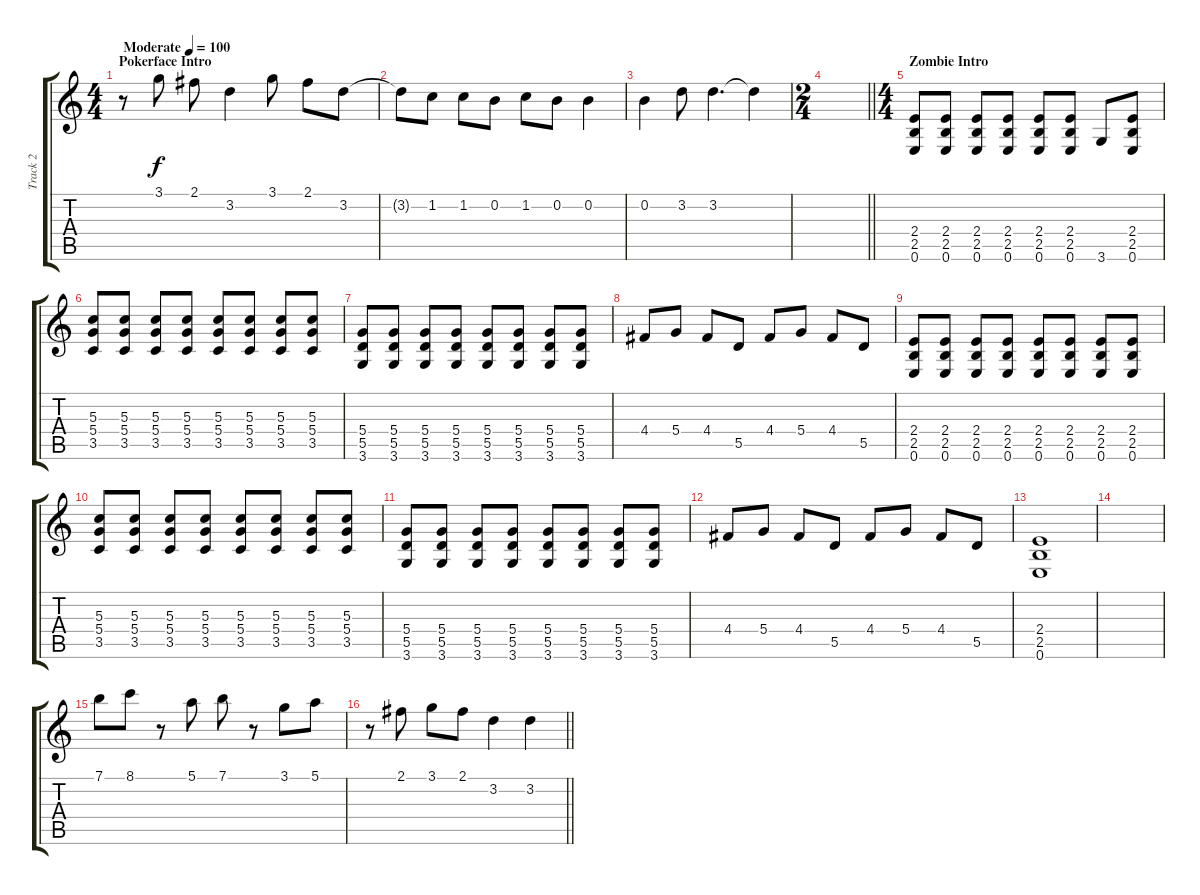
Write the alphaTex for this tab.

\track ("Track 2" "Track 2") {instrument overdrivenguitar}
\staff {score tabs}
\tuning (E4 B3 G3 D3 A2 E2) {hide}
\ts (4 4)
\section ("" "Pokerface Intro")
\tempo (100 "Moderate")
\clef g2
\ks c
r.8{dy f instrument electricguitarjazz} 3.1.8 2.1.8 3.2.4 3.1.8 2.1.8 3.2.8 |
3.2{t}.8 1.2.8 1.2.8 0.2.8 1.2.8 0.2.8 0.2.4 |
0.2.4 3.2.8 3.2.4{d} 3.2{t}.4 |
\ts (2 4)
\barLineRight lightlight
|
\ts (4 4)
\section ("" "Zombie Intro")
(2.4 2.5 0.6).8{instrument overdrivenguitar} (2.4 2.5 0.6).8 (2.4 2.5 0.6).8 (2.4 2.5 0.6).8 (2.4 2.5 0.6).8 (2.4 2.5 0.6).8 3.6.8 (2.4 2.5 0.6).8 |
(5.3 5.4 3.5).8 (5.3 5.4 3.5).8 (5.3 5.4 3.5).8 (5.3 5.4 3.5).8 (5.3 5.4 3.5).8 (5.3 5.4 3.5).8 (5.3 5.4 3.5).8 (5.3 5.4 3.5).8 |
(5.4 5.5 3.6).8 (5.4 5.5 3.6).8 (5.4 5.5 3.6).8 (5.4 5.5 3.6).8 (5.4 5.5 3.6).8 (5.4 5.5 3.6).8 (5.4 5.5 3.6).8 (5.4 5.5 3.6).8 |
4.4.8 5.4.8 4.4.8 5.5.8 4.4.8 5.4.8 4.4.8 5.5.8 |
(2.4 2.5 0.6).8 (2.4 2.5 0.6).8 (2.4 2.5 0.6).8 (2.4 2.5 0.6).8 (2.4 2.5 0.6).8 (2.4 2.5 0.6).8 (2.4 2.5 0.6).8 (2.4 2.5 0.6).8 |
(5.3 5.4 3.5).8 (5.3 5.4 3.5).8 (5.3 5.4 3.5).8 (5.3 5.4 3.5).8 (5.3 5.4 3.5).8 (5.3 5.4 3.5).8 (5.3 5.4 3.5).8 (5.3 5.4 3.5).8 |
(5.4 5.5 3.6).8 (5.4 5.5 3.6).8 (5.4 5.5 3.6).8 (5.4 5.5 3.6).8 (5.4 5.5 3.6).8 (5.4 5.5 3.6).8 (5.4 5.5 3.6).8 (5.4 5.5 3.6).8 |
4.4.8 5.4.8 4.4.8 5.5.8 4.4.8 5.4.8 4.4.8 5.5.8 |
(2.4 2.5 0.6).1 |
|
7.1.8 8.1.8 r.8 5.1.8 7.1.8 r.8 3.1.8 5.1.8 |
\barLineRight lightlight
r.8 2.1.8 3.1.8 2.1.8 3.2.4 3.2.4
